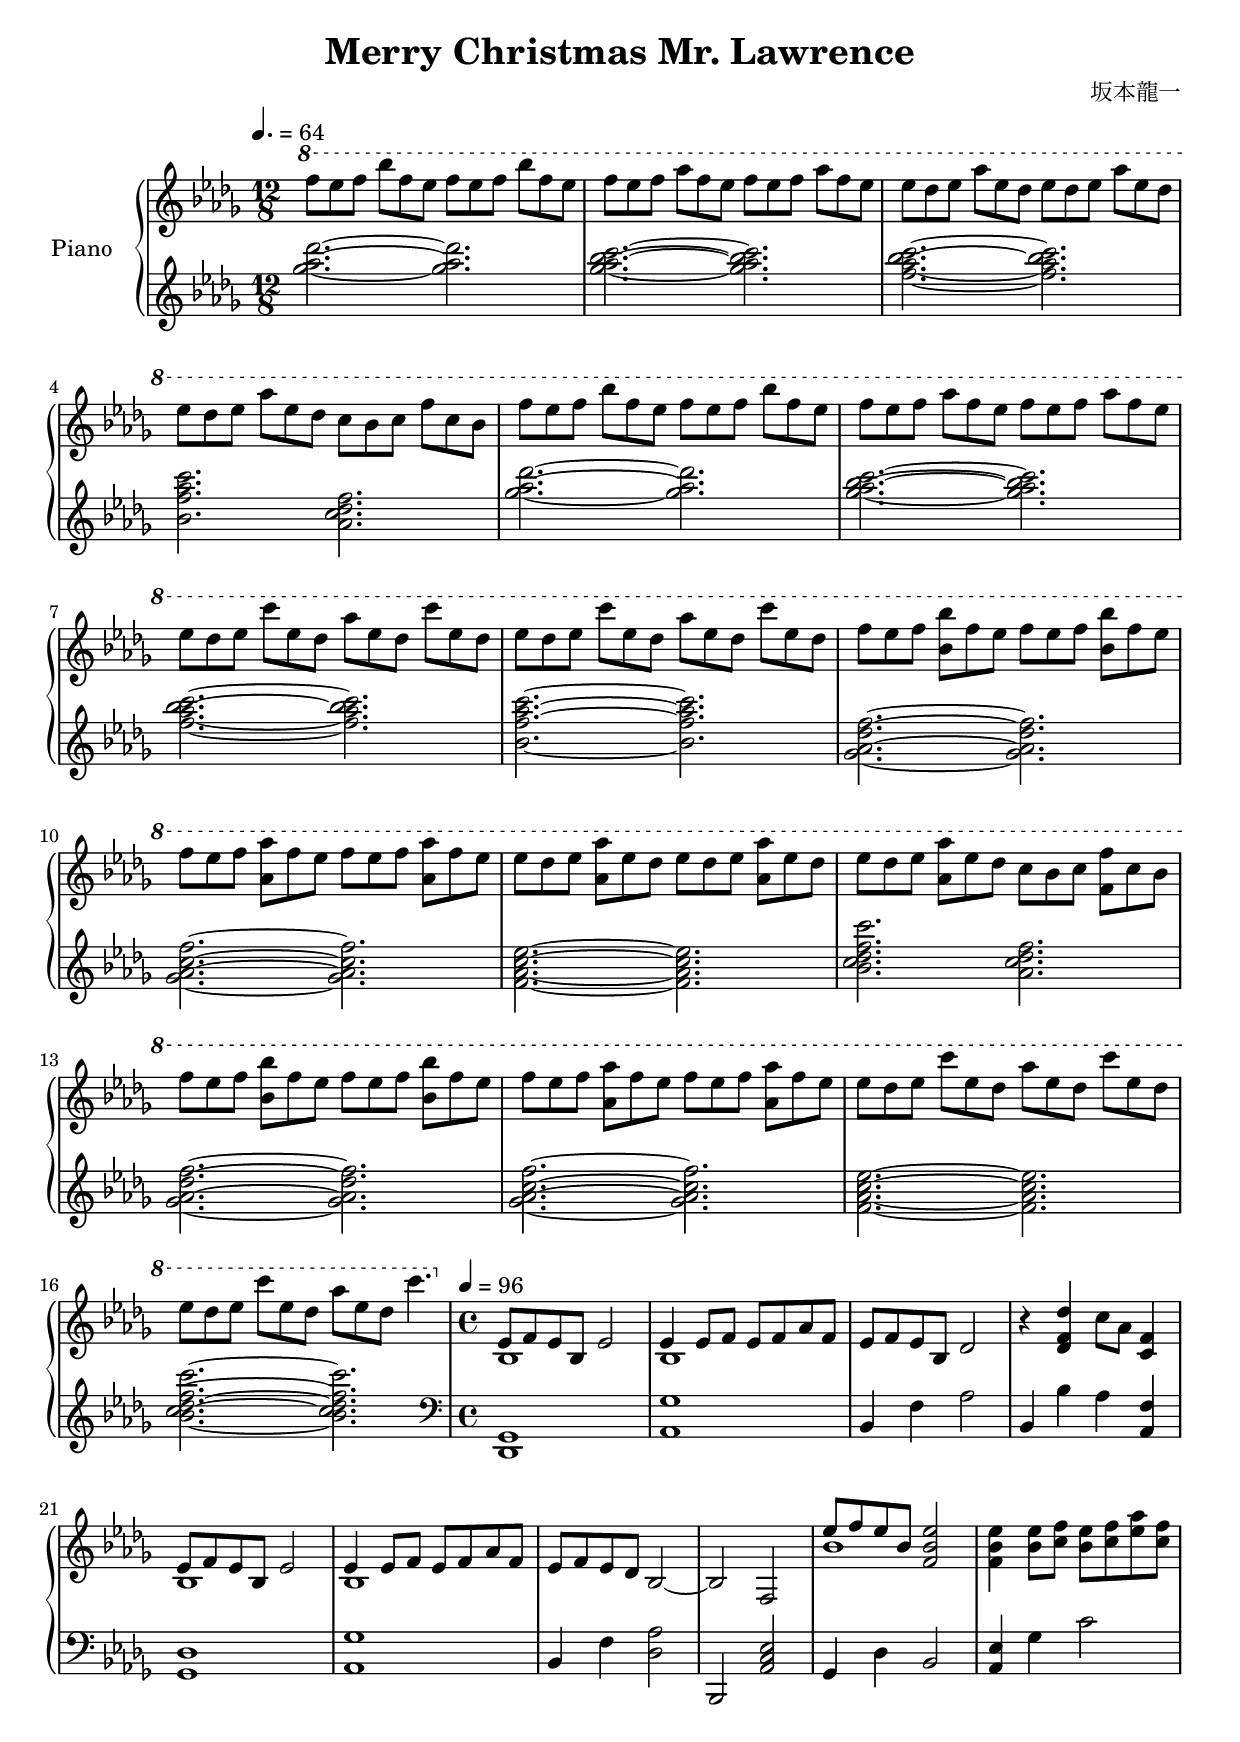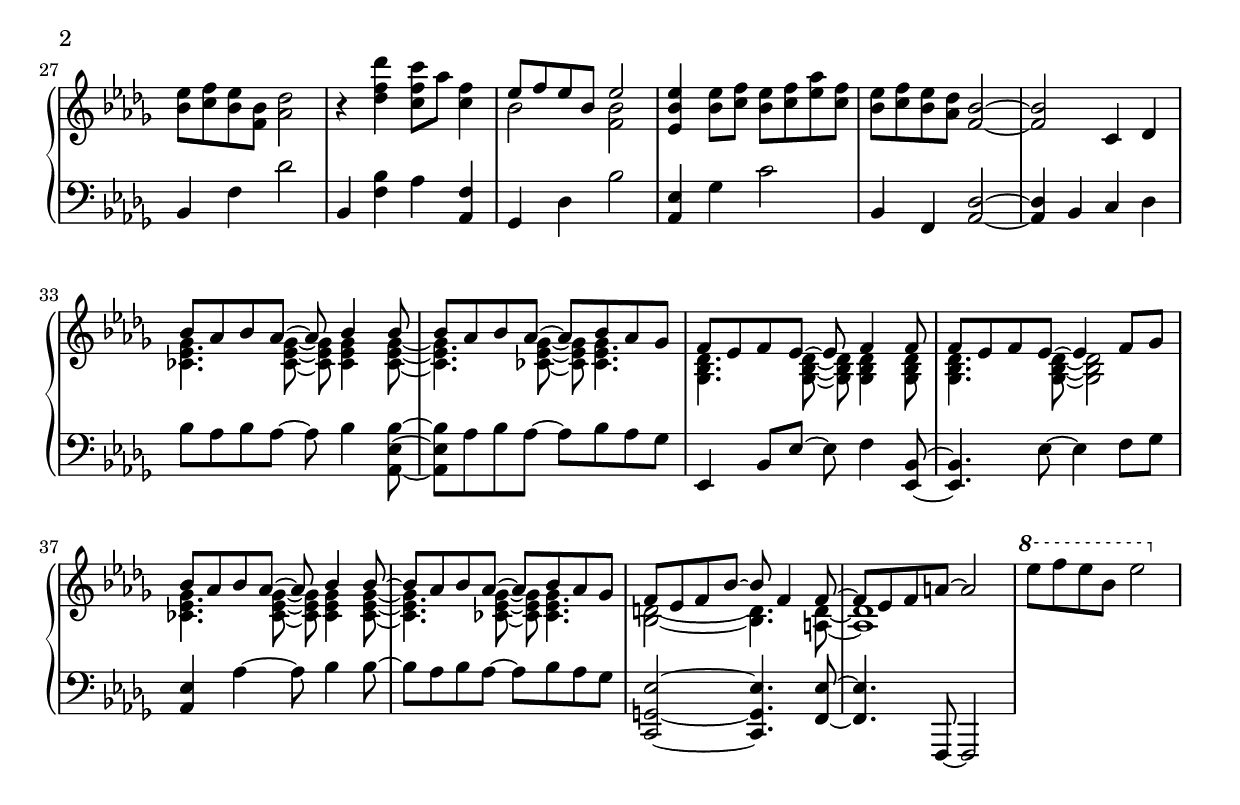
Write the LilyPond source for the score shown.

\header {
  title = "Merry Christmas Mr. Lawrence"
  composer = "坂本龍一"
}

upper = \relative des' {\key des \major \time 12/8 \clef treble \tempo 4.=64

    \ottava #1

    f''8 ees f bes f ees f ees f bes f ees |
    f ees f aes f ees f ees f aes f ees |
    ees des ees aes ees des ees des ees aes ees des |
    ees des ees aes ees des c bes c f c bes |
    f' ees f bes f ees f ees f bes f ees |
    f ees f aes f ees f ees f aes f ees |
    ees des ees c' ees, des aes' ees des c' ees, des |
    ees des ees c' ees, des aes' ees des c' ees, des |
    f ees f <bes bes,> f ees f ees f <bes bes,> f ees |
    f ees f <aes aes,> f ees f ees f <aes aes,> f ees |
    ees des ees <aes aes,> ees des ees des ees <aes aes,> ees des |
    ees des ees <aes aes,> ees des c bes c <f f,> c bes |
    f' ees f <bes bes,> f ees f ees f <bes bes,> f ees |
    f ees f <aes aes,> f ees f ees f <aes aes,> f ees |
    ees des ees c' ees, des aes' ees des c' ees, des |
    ees des ees c' ees, des aes' ees des c'4. |

    \time 4/4 \ottava #0 \tempo 4 =96

    <<{ees,,,8 f ees bes ees2}\\{bes1}>>| <<{ees4 ees8 f ees f aes f}\\{bes,1}>> |
    ees8 f ees bes des2 | r4 <des f des'>4 c'8 aes <f c>4 |

    <<{ees8 f ees bes ees2}\\{bes1}>>| <<{ees4 ees8 f ees f aes f}\\{bes,1}>> |
    ees8 f ees des bes2~ | bes f |

    <<{ees''8 f ees bes <ees~ bes~ f~>2}\\{bes1}>>| <ees bes f>4 <ees bes>8 <f c>  <ees bes> <f c> <aes ees> <f c> |
    <ees bes> <f c> <ees bes> <bes f> <des aes>2 | r4 <des f des'> <c f c'>8 aes' <c, f>4 |
 
    <<{ees8 f ees bes ees2~}\\{bes2 <bes f>~}>>|
    <ees bes ees,>4 <ees bes>8 <f c> <ees bes> <f c> <aes ees> <f c>|
    <ees bes> <f c> <ees bes> <des aes> <bes f>2~ | <bes f> c,4 des |

    <<{bes'8 aes bes aes~ aes bes4 bes8}\\{<ces, ees ges>4. <ces ees ges>8~ <ces ees ges>8 <ces ees ges>4 <ces ees ges>8~}>> |
    <<{bes'8 aes bes aes~ aes bes aes ges}\\{<ces, ees ges>4. <ces ees ges>8~ <ces ees ges>8 <ces ees ges>4.}>>
    <<{f8 ees f ees~ ees f4 f8}\\{<ges, bes des>4. <ges bes des>8~ <ges bes des> <ges bes des>4 <ges bes des>8}>> |
    <<{f'8 ees f ees~ ees4 f8 ges}\\{<ges, bes des>4. <ges bes des>8~ <ges bes des>2}>> |
    <<{bes'8 aes bes aes~ aes bes4 bes8~}\\{<ces, ees ges>4. <ces ees ges>8~ <ces ees ges>8 <ces ees ges>4 <ces ees ges>8~}>> |
    <<{bes'8 aes bes aes~ aes bes aes ges}\\{<ces, ees ges>4. <ces ees ges>8~ <ces ees ges>8 <ces ees ges>4.}>>

    <<{f8 ees f bes~ bes f4 f8~}\\{<bes, d>2~ <bes d>4. <d a>8~}>> | <<{f8 ees f a~ a2}\\{<d, a>1}>> |

    \ottava #1
	  ees''8 f ees bes ees2 |

  }

lower = \relative des' {\key des \major \time 12/8 \clef treble
    <ges' aes des>2. ~<ges aes des>2. |
    <ges aes bes c> ~<ges aes bes c> |
    <f aes bes c> ~<f aes bes c> |
    <bes, f' aes c> <aes c des f> |
    <ges' aes des>2. ~<ges aes des>2. |
    <ges aes bes c> ~<ges aes bes c> |
    <f aes bes c> ~<f aes bes c> |
    <bes, f' aes c> ~<bes f' aes c> |
    <ges aes des f> ~<ges aes des f> |
    <ges aes c f> ~<ges aes c f> |
    <f aes c ees>~ <f aes c ees> |
    <bes c des f c'> <aes c des f> |
    <ges aes des f> ~<ges aes des f> |
    <ges aes c f> ~<ges aes c f> |
    <f aes c ees> ~<f aes c ees> |
    <bes c des f c'> ~<bes c des f c'> |

    \time 4/4  \clef bass

    <des,,, ges>1 | <aes' ges'> |
    bes4 f' aes2 | bes,4 bes' aes <f aes,> |
    <ges, des'>1 | <aes ges'> |
    bes4 f' <des aes'>2 | bes, <aes' c ees> |
    ges4 des' bes2 | <aes ees'>4 ges' c2 |
    bes,4 f' des'2 | bes,4 <bes' f> aes <f aes,> |
    ges,4 des' bes'2 | <aes, ees'>4 ges' c2 |
    bes,4 f <aes des>2~ | <aes des>4 bes c des |
	
	bes'8 aes bes aes~ aes bes4 <aes, ees' bes'>8~ |
	<aes ees' bes'> aes' bes aes~ aes bes aes ges |
	ees,4 bes'8 ees~ ees f4 <ees, bes'>8~ |
	<ees bes'>4. ees'8~ ees4 f8 ges |
	<aes, ees'>4 aes'4~ aes8 bes4 bes8~ |
	bes aes bes aes~ aes bes aes ges |
	<c,, g' ees'>2~ <c g' ees'>4. <f ees'>8~ | <f ees'>4. f,8~ f2 |
	



  }

\score {
  \new PianoStaff <<
    \set PianoStaff.instrumentName = #"Piano  "
    \new Staff = "upper" \upper
    \new Staff = "lower" \lower
    >>

    \layout {}
  \midi {}

  }

  